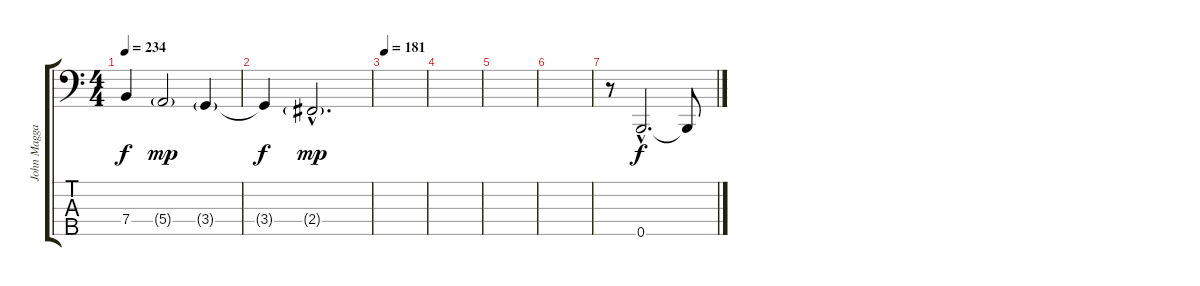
\track ("John Maggard (Bass)" "John Magga") {instrument electricbassfinger}
\staff {score tabs}
\tuning (G2 D2 A1 E1 B0) {hide}
\ts (4 4)
\tempo 234
\clef f4
\ks c
7.4{t}.4{dy f} 5.4{g}.2{dy mp} 3.4{g}.4 |
3.4{t}.4{dy f} 2.4{g hac}.2{d dy mp} |
\tempo 181
|
|
|
|
r.8 0.5{hac}.2{d dy f} 0.5{t}.8
